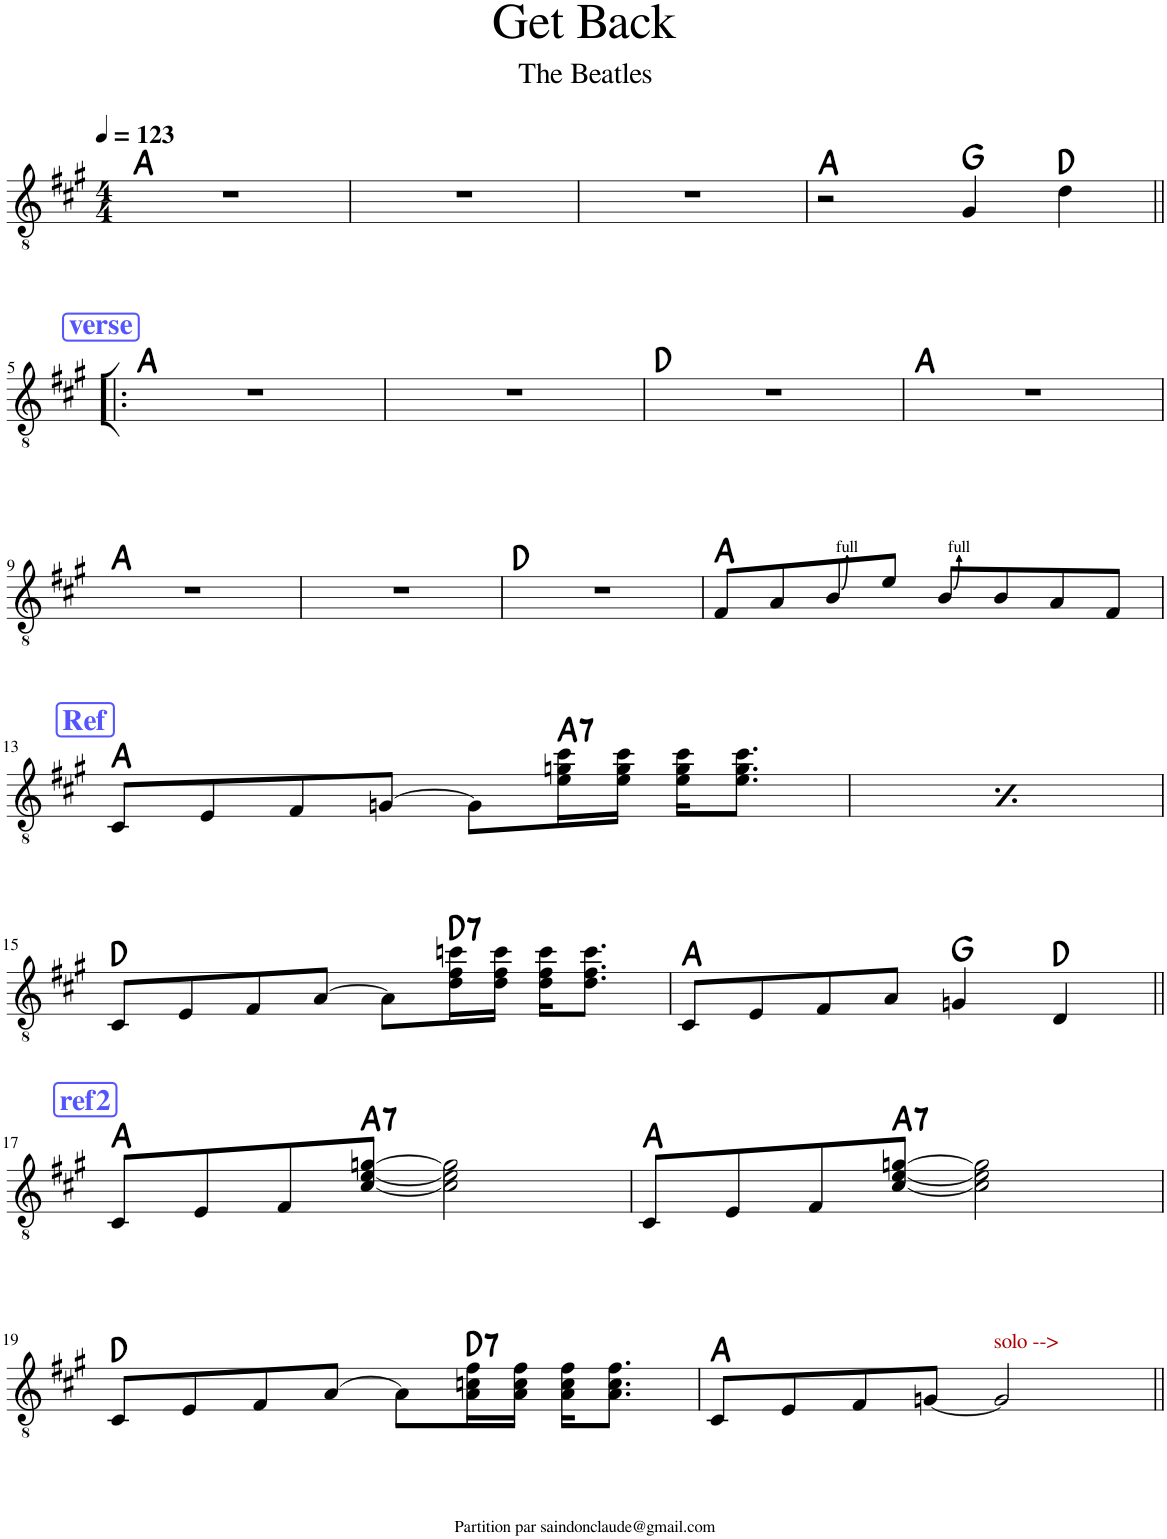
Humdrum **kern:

**kern	**harte
*part1	*part1
*staff1	*
*I"Classical Guitar	*
*I'Guit.	*
*clefGv2	*
*k[f#c#g#]	*
*M4/4	*
*MM123	*
=1	=1
1r	A:maj
=2	=2
1r	.
=3	=3
1r	.
=4	=4
2r	A:maj
4G#/	G:maj
4d\	D:maj
!!LO:LB:g=z
!!LO:REH:place=s1:a:B:cj:color=#5555FF:fs=14:t=verse
=5!|:	=5!|:
1r	A:maj
=6	=6
1r	.
=7	=7
1r	D:maj
=8	=8
1r	A:maj
!!LO:LB:g=z
=9	=9
1r	A:maj
=10	=10
1r	.
=11	=11
1r	D:maj
=12	=12
8F#/L	A:maj
8A/	.
8B/	.
8e/J	.
8B/L	.
8B/	.
8A/	.
8F#/J	.
!!LO:LB:g=z
!!LO:REH:place=s1:a:B:cj:color=#5555FF:fs=14:t=Ref
=13	=13
8C#/L	A:maj
8E/	.
8F#/	.
[8Gn/J	.
8G\L]	.
!	!LO:H:kt=7
16e\ 16gn\ 16cc#\L	A:7
16e\ 16g\ 16cc#\JJ	.
16e\ 16g\ 16cc#\KL	.
8.e\ 8.g\ 8.cc#\J	.
!!LO:REH:place=s1:a:B:cj:color=#5555FF:fs=14:t=Ref
=14	=14
8C#/L	A:maj
8E/	.
8F#/	.
[8Gn/J	.
8G\L]	.
!	!LO:H:kt=7
16e\ 16gn\ 16cc#\L	A:7
16e\ 16g\ 16cc#\JJ	.
16e\ 16g\ 16cc#\KL	.
8.e\ 8.g\ 8.cc#\J	.
!!LO:LB:g=z
=15	=15
8C#/L	D:maj
8E/	.
8F#/	.
[8A/J	.
8A\L]	.
!	!LO:H:kt=7
16d\ 16f#\ 16ccn\L	D:7
16d\ 16f#\ 16cc\JJ	.
16d\ 16f#\ 16cc\KL	.
8.d\ 8.f#\ 8.cc\J	.
=16	=16
8C#/L	A:maj
8E/	.
8F#/	.
8A/J	.
4Gn/	G:maj
4D/	D:maj
!!LO:LB:g=z
!!LO:REH:place=s1:a:B:cj:color=#5555FF:fs=14:t=ref2
=17||	=17||
8C#/L	A:maj
8E/	.
8F#/	.
!	!LO:H:kt=7
[8c#/ [8e/ [8gn/J	A:7
2c#\] 2e\] 2g\]	.
=18	=18
8C#/L	A:maj
8E/	.
8F#/	.
!	!LO:H:kt=7
[8c#/ [8e/ [8gn/J	A:7
2c#\] 2e\] 2g\]	.
!!LO:LB:g=z
=19	=19
8C#/L	D:maj
8E/	.
8F#/	.
[8A/J	.
8A\L]	.
!	!LO:H:kt=7
16A\ 16cn\ 16f#\L	D:7
16A\ 16c\ 16f#\JJ	.
16A\ 16c\ 16f#\KL	.
8.A\ 8.c\ 8.f#\J	.
=20	=20
8C#/L	A:maj
8E/	.
8F#/	.
[8Gn/J	.
!LO:TX:a:color=#AA0000:t=solo -->	!
2G/]	.
=||	=||
*-	*-
